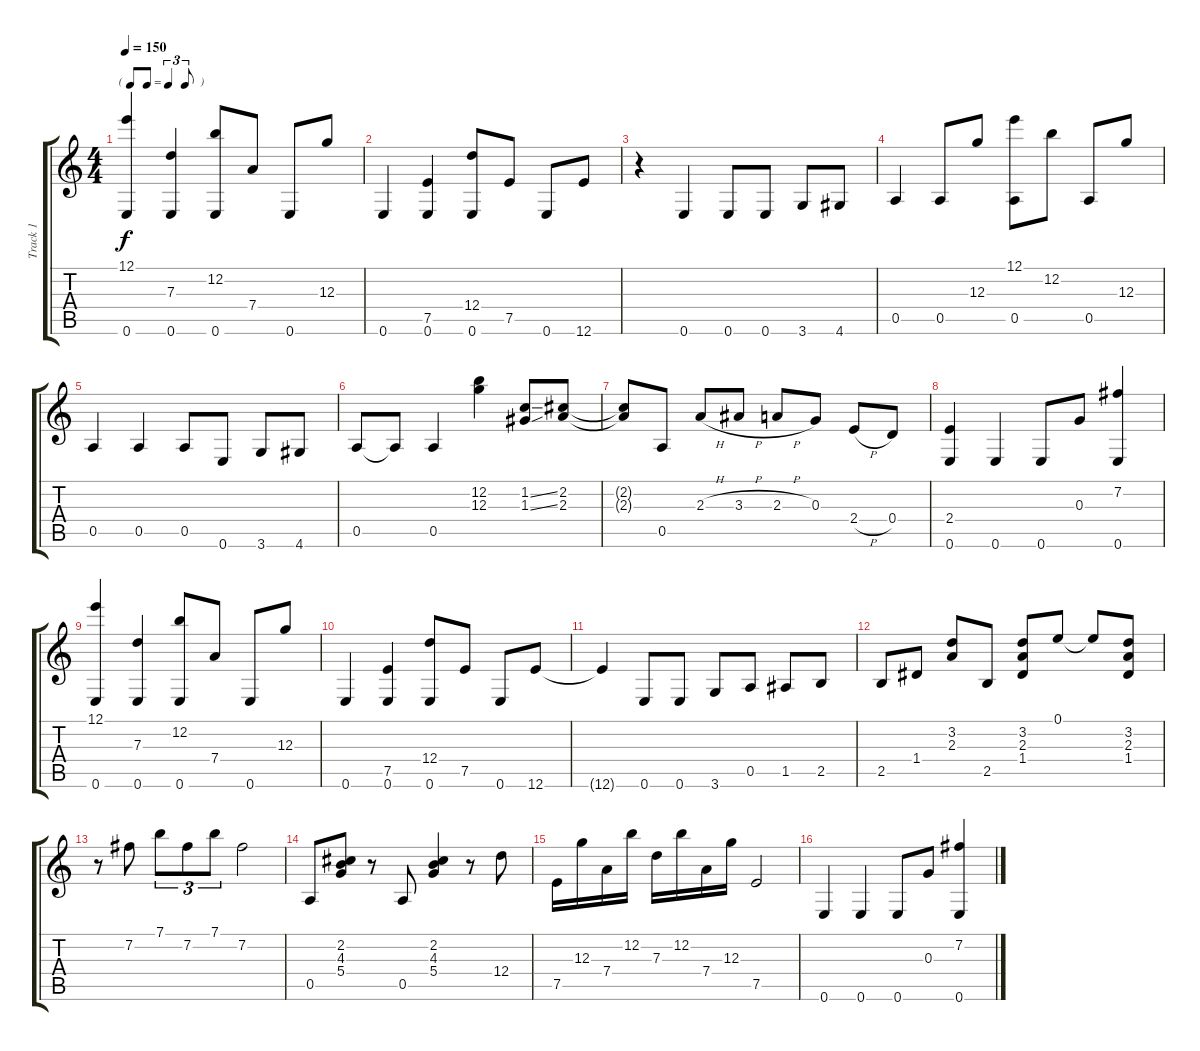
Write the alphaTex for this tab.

\track ("Track 1" "Track 1") {instrument acousticguitarsteel}
\staff {score tabs}
\tuning (E4 B3 G3 D3 A2 E2) {hide}
\ts (4 4)
\tf triplet8th
\tempo 150
\clef g2
\ks c
(12.1 0.6).4{dy f} (7.3 0.6).4 (12.2 0.6).8 7.4.8 0.6.8 12.3.8 |
0.6.4 (7.5 0.6).4 (12.4 0.6).8 7.5.8 0.6.8 12.6.8 |
r.4 0.6.4 0.6.8 0.6.8 3.6.8 4.6.8 |
0.5.4 0.5.8 12.3.8 (12.1 0.5).8 12.2.8 0.5.8 12.3.8 |
0.5.4 0.5.4 0.5.8 0.6.8 3.6.8 4.6.8 |
0.5.8 0.5{t}.8 0.5.4 (12.2 12.3).4 (1.2{ss} 1.3{ss}).8 (2.2 2.3).8 |
(2.2{t} 2.3{t}).8 0.5.8 2.3{h}.8 3.3{h}.8 2.3{h}.8 0.3.8 2.4{h}.8 0.4.8 |
(2.4 0.6).4 0.6.4 0.6.8 0.3.8 (7.2 0.6).4 |
(12.1 0.6).4 (7.3 0.6).4 (12.2 0.6).8 7.4.8 0.6.8 12.3.8 |
0.6.4 (7.5 0.6).4 (12.4 0.6).8 7.5.8 0.6.8 12.6.8 |
12.6{t}.4 0.6.8 0.6.8 3.6.8 0.5.8 1.5.8 2.5.8 |
2.5.8 1.4.8 (3.2 2.3).8 2.5.8 (3.2 2.3 1.4).8 0.1.8 0.1{t}.8 (3.2 2.3 1.4).8 |
r.8 7.2.8 7.1.8{tu (3 2)} 7.2.8{tu (3 2)} 7.1.8{tu (3 2)} 7.2.2 |
0.5.8 (2.2 4.3 5.4).8 r.8 0.5.8 (2.2 4.3 5.4).4 r.8 12.4.8 |
7.5.16 12.3.16 7.4.16 12.2.16 7.3.16 12.2.16 7.4.16 12.3.16 7.5.2 |
0.6.4 0.6.4 0.6.8 0.3.8 (7.2 0.6).4
